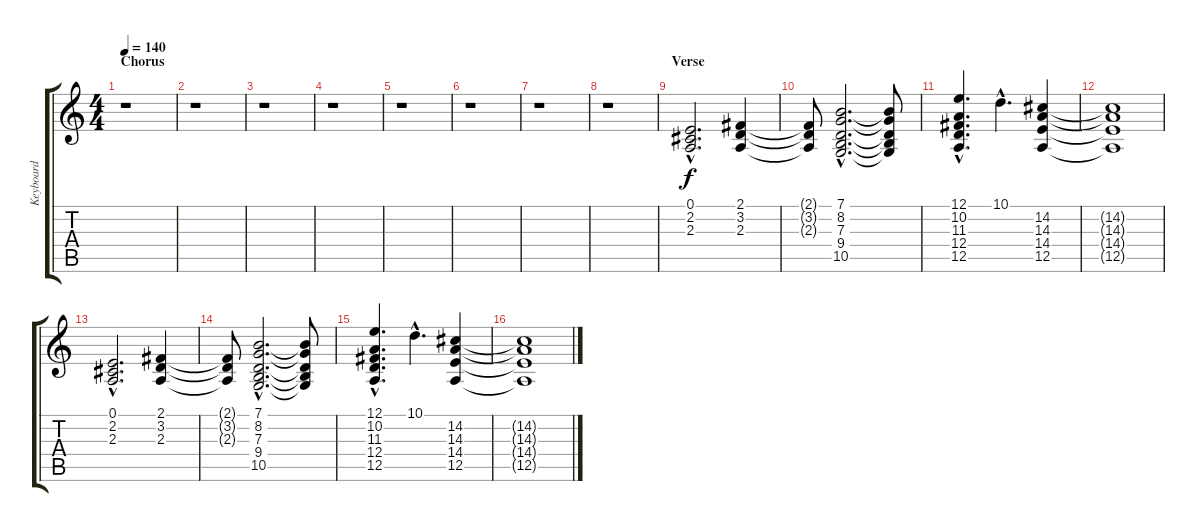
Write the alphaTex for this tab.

\track ("Keyboard" "Keyboard") {instrument stringensemble1}
\staff {score tabs}
\tuning (E4 B3 G3 D3 A2 E2) {hide}
\ts (4 4)
\section ("" "Chorus")
\tempo 140
\clef g2
\ks c
r.1{dy f} |
r.1 |
r.1 |
r.1 |
r.1 |
r.1 |
r.1 |
r.1 |
\section ("" "Verse")
(0.1{hac} 2.2{hac} 2.3).2{d} (2.1 3.2 2.3).4 |
(2.1{t} 3.2{t} 2.3{t}).8 (7.1{hac} 8.2{hac} 7.3{hac} 9.4{hac} 10.5{hac}).2{d} (7.1{t} 8.2{t} 7.3{t} 9.4{t} 10.5{t}).8 |
(12.1{hac} 10.2 11.3 12.4 12.5).4{d} 10.1{hac}.4{d} (14.2 14.3 14.4 12.5).4 |
(14.2{t} 14.3{t} 14.4{t} 12.5{t}).1 |
(0.1{hac} 2.2{hac} 2.3).2{d} (2.1 3.2 2.3).4 |
(2.1{t} 3.2{t} 2.3{t}).8 (7.1{hac} 8.2{hac} 7.3{hac} 9.4{hac} 10.5{hac}).2{d} (7.1{t} 8.2{t} 7.3{t} 9.4{t} 10.5{t}).8 |
(12.1{hac} 10.2 11.3 12.4 12.5).4{d} 10.1{hac}.4{d} (14.2 14.3 14.4 12.5).4 |
(14.2{t} 14.3{t} 14.4{t} 12.5{t}).1
